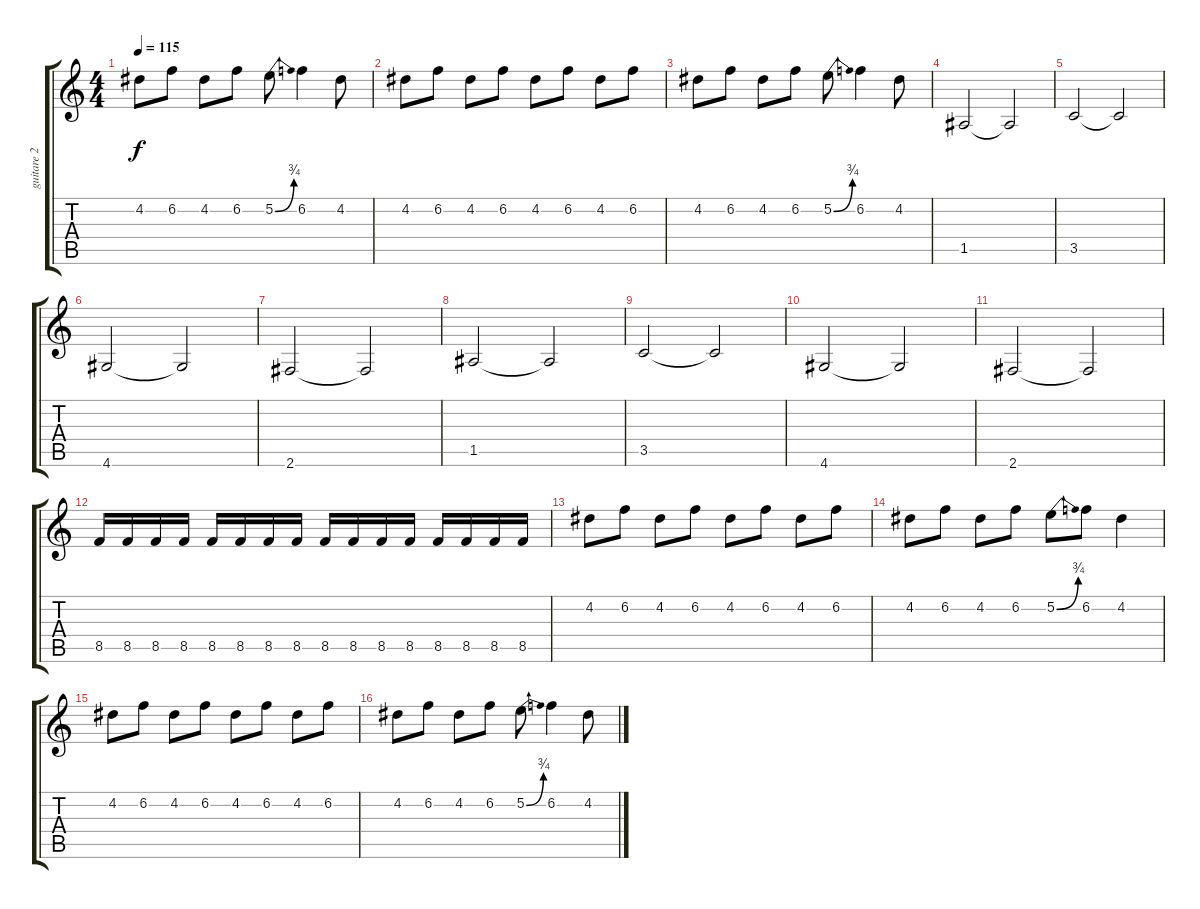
\track ("guitare 2" "guitare 2") {instrument distortionguitar}
\staff {score tabs}
\tuning (E4 B3 G3 D3 A2 E2) {hide}
\ts (4 4)
\tempo 115
\clef g2
\ks c
4.2.8{dy f} 6.2.8 4.2.8 6.2.8 5.2{be (bend 0 0 60 3)}.8 6.2.4 4.2.8 |
4.2.8{volume 16} 6.2.8 4.2.8 6.2.8 4.2.8 6.2.8 4.2.8 6.2.8 |
4.2.8 6.2.8 4.2.8 6.2.8 5.2{be (bend 0 0 60 3)}.8 6.2.4 4.2.8 |
1.5.2 1.5{t}.2 |
3.5.2 3.5{t}.2 |
4.6.2 4.6{t}.2 |
2.6.2 2.6{t}.2 |
1.5.2 1.5{t}.2 |
3.5.2 3.5{t}.2 |
4.6.2 4.6{t}.2 |
2.6.2 2.6{t}.2 |
8.5.16{volume 14 instrument distortionguitar} 8.5.16 8.5.16 8.5.16 8.5.16 8.5.16 8.5.16 8.5.16 8.5.16 8.5.16 8.5.16 8.5.16 8.5.16 8.5.16 8.5.16 8.5.16 |
4.2.8{volume 16} 6.2.8 4.2.8 6.2.8 4.2.8 6.2.8 4.2.8 6.2.8 |
4.2.8 6.2.8 4.2.8 6.2.8 5.2{be (bend 0 0 60 3)}.8 6.2.8 4.2.4 |
4.2.8{volume 16} 6.2.8 4.2.8 6.2.8 4.2.8 6.2.8 4.2.8 6.2.8 |
4.2.8 6.2.8 4.2.8 6.2.8 5.2{be (bend 0 0 60 3)}.8 6.2.4 4.2.8
